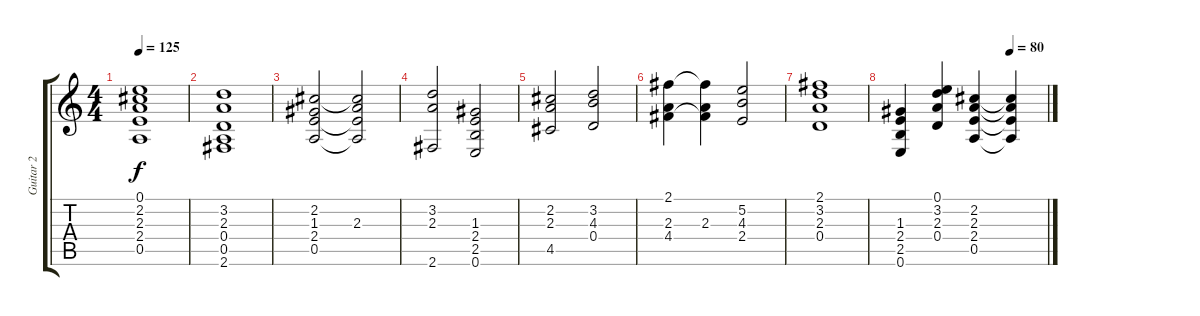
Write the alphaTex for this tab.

\track ("Guitar 2" "Guitar 2") {instrument distortionguitar}
\staff {score tabs}
\tuning (E4 B3 G3 D3 A2 E2) {hide}
\ts (4 4)
\tempo 125
\clef g2
\ks c
(0.1 2.2 2.3 2.4 0.5).1{dy f} |
(3.2 2.3 0.4 0.5 2.6).1 |
(2.2 1.3 2.4 0.5).2 (2.2{t} 2.3 2.4{t} 0.5{t}).2 |
(3.2 2.3 2.6).2 (1.3 2.4 2.5 0.6).2 |
(2.2 2.3 4.5).2 (3.2 4.3 0.4).2 |
(2.1 2.3 4.4).4 (2.1{t} 2.3 4.4{t}).4 (5.2 4.3 2.4).2 |
(2.1 3.2 2.3 0.4).1 |
\tempo (80 0.75)
(1.3 2.4 2.5 0.6).4 (0.1 3.2 2.3 0.4).4 (2.2 2.3 2.4 0.5).4 (2.2{t} 2.3{t} 2.4{t} 0.5{t}).4
